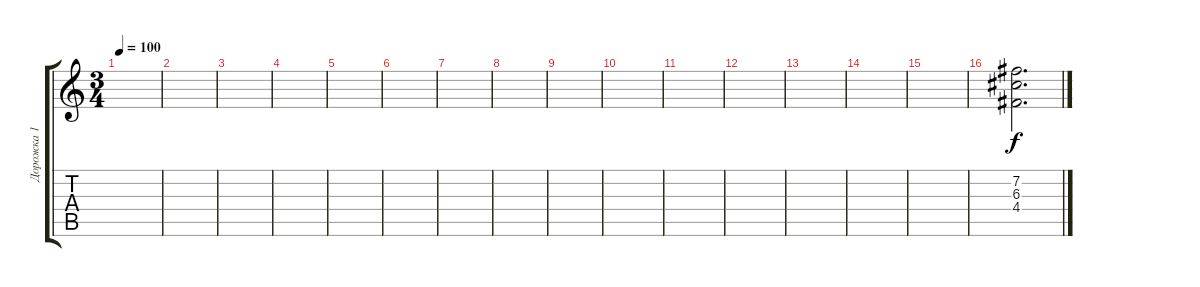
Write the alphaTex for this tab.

\track ("Дорожка 1" "Дорожка 1") {instrument distortionguitar}
\staff {score tabs}
\tuning (E4 B3 G3 D3 A2 D2) {hide}
\ts (3 4)
\tempo 100
\clef g2
\ks c
|
|
|
|
|
|
|
|
|
|
|
|
|
|
|
(7.2 6.3 4.4).2{d volume 16 instrument acousticgrandpiano}
